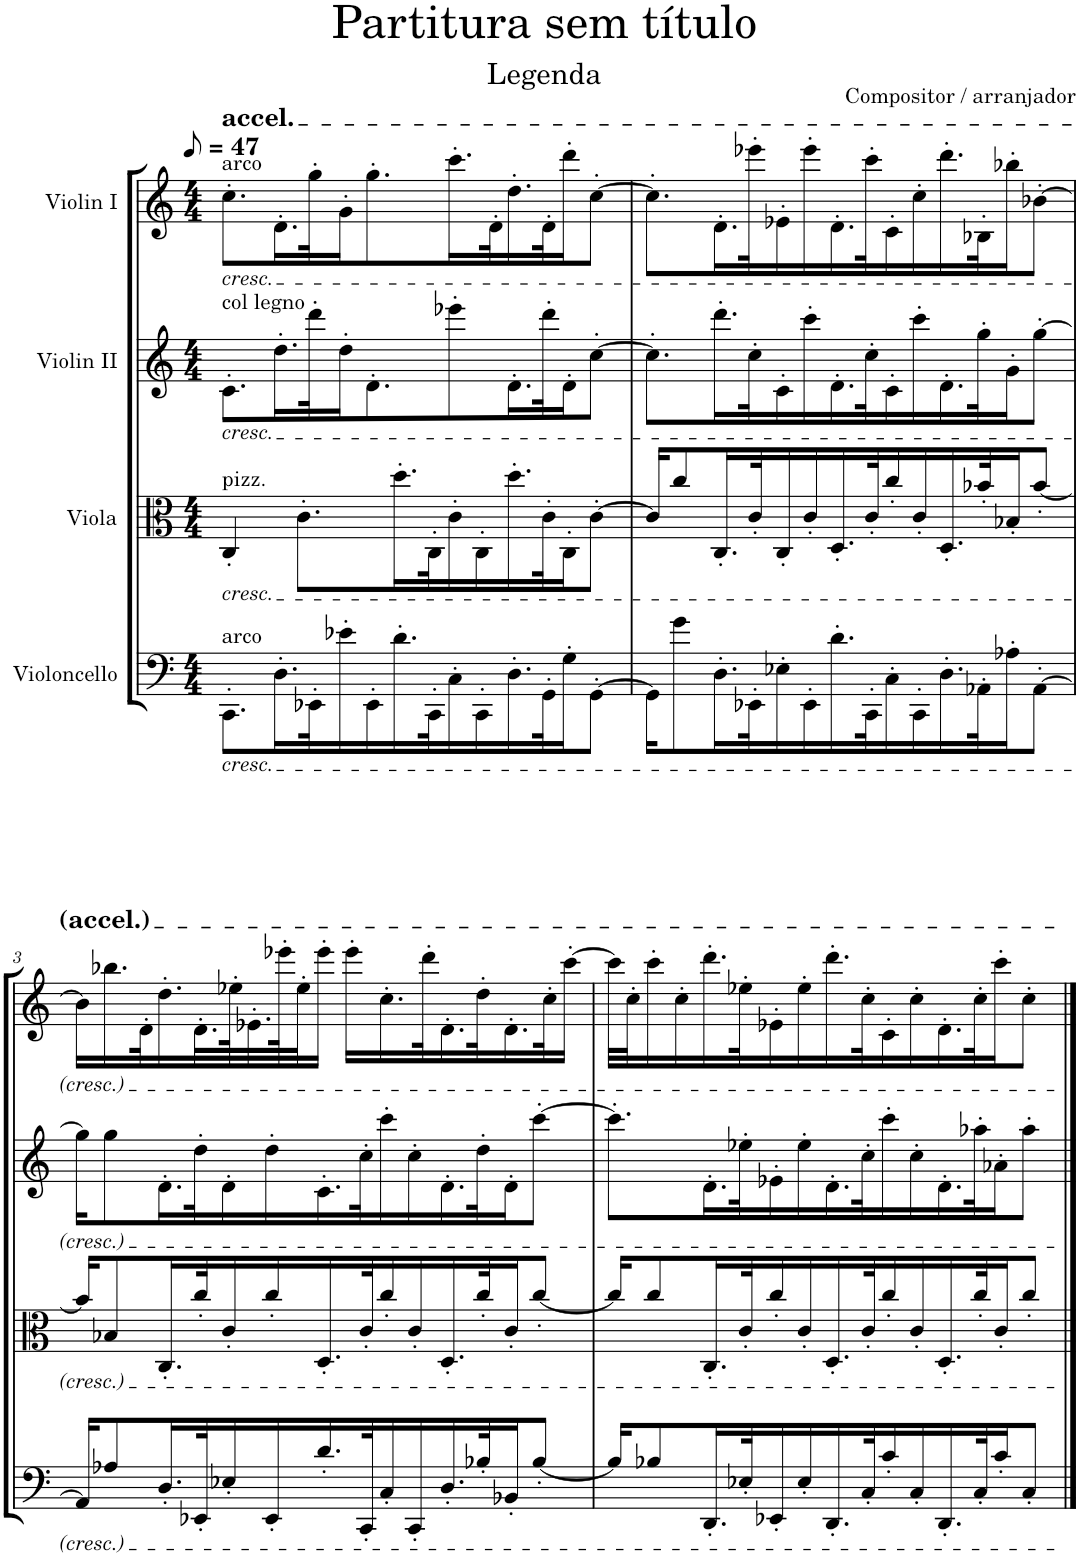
**kern	**kern	**kern	**kern
*part4	*part3	*part2	*part1
*staff4	*staff3	*staff2	*staff1
*I"Violoncello	*I"Viola	*I"Violin II	*I"Violin I
*I'Vc	*I'Vla	*I'Vln	*I'Vln
*clefF4	*clefC3	*clefG2	*clefG2
*k[]	*k[]	*k[]	*k[]
*M4/4	*M4/4	*M4/4	*M4/4
*MM24	*MM24	*MM24	*MM24
=1	=1	=1	=1
!	!	!	!LO:TX:a:t=arco
!	!	!	!LO:TX:a:t=accel.
!	!	!	!LO:TX:b:i:t=cresc.
!	!	!LO:TX:a:t=col legno	!
!	!	!LO:TX:b:i:t=cresc.	!
!	!LO:TX:a:t=pizz.	!	!
!	!LO:TX:b:i:t=cresc.	!	!
!LO:TX:a:t=arco	!	!	!
!LO:TX:b:i:t=cresc.	!	!	!
8.CC'\L	4C'/	8.c'\L	8.cc'\L
16.D'\L	.	16.dd'\L	16.d'\L
.	8.c'\L	.	.
32EE-X'\K	.	32ddd'\K	32gg'\K
16e-X'\	.	16dd'\J	16g'\J
16EE-'\	.	8.d'\	8.gg'\
16.d'\	16.dd'\L	.	.
32CC'\K	32C'\K	.	.
16C'\	16c'\	8eee-X'\	16.ccc'\L
16CC'\	16C'\	.	.
.	.	.	32d'\K
16.D'\	16.dd'\	16.d'\L	16.dd'\
32GG'\K	32c'\K	32ddd'\K	32d'\K
16G'\J	16C'\J	16d'\J	16ddd'\J
[8GG'\J	[8c'\J	[8cc'\J	[8cc'\J
=2	=2	=2	=2
16GG\KL]	16c/KL]	8.cc'\L]	8.cc'\L]
8g\	8cc/	.	.
16.D'\L	16.C'/L	16.ddd'\L	16.d'\L
32EE-X'\K	32c'/K	32cc'\K	32eee-X'\K
16E-X'\	16C'/	16c'\	16e-X'\
16EE-'\	16c'/	16ccc'\	16eee-'\
16.d'\	16.D'/	16.d'\	16.d'\
32CC'\K	32c'/K	32cc'\K	32ccc'\K
16C'\	16cc'/	16c'\	16c'\
16CC'\	16c'/	16ccc'\	16cc'\
16.D'\	16.D'/	16.d'\	16.ddd'\
32AA-X'\K	32b-X'/K	32gg'\K	32B-X'\K
16A-X'\J	16B-X'/J	16g'\J	16bb-X'\J
[8AA-'\J	[8b-'/J	[8gg'\J	[8b-X'\J
!!LO:LB:g=z
=3	=3	=3	=3
16AA-/KL]	16b-/KL]	16gg\KL]	16b-\LL]
8A-X/	8B-X/	8gg\	16.bb-X\
.	.	.	32d'\K
16.D'/L	16.C'/L	16.d'\L	16.dd'\
32EE-X'/K	32cc'/K	32dd'\K	32.d'\L
16E-X'/	16c'/	16d'\	.
.	.	.	64ee-X'\K
.	.	.	32.e-X'\
16EE-'/	16cc'/	16dd'\	.
.	.	.	64eee-X'\K
.	.	.	32ee-'\J
16.d'/	16.D'/	16.c'\	16eee-'\JJ
.	.	.	16eee-'\LL
32CC'/K	32c'/K	32cc'\K	.
16C'/	16cc'/	16ccc'\	16.cc'\
16CC'/	16c'/	16cc'\	.
.	.	.	32ddd'\K
16.D'/	16.D'/	16.d'\	16.d'\
32B-X'/K	32cc'/K	32dd'\K	32dd'\K
16BB-X'/J	16c'/J	16d'\J	16.d'\
[8B-'/J	[8cc'/J	[8ccc'\J	.
.	.	.	32cc'\K
.	.	.	[16ccc'\JJ
=4	=4	=4	=4
16B-/KL]	16cc/KL]	8.ccc'\L]	32ccc\LLL]
.	.	.	32cc'\J
8B-X/	8cc/	.	16ccc'\
.	.	.	16cc'\
16.DD'/L	16.C'/L	16.d'\L	16.ddd'\
32E-X'/K	32c'/K	32ee-X'\K	32ee-X'\K
16EE-X'/	16cc'/	16e-X'\	16e-X'\
16E-'/	16c'/	16ee-'\	16ee-'\
16.DD'/	16.D'/	16.d'\	16.ddd'\
32C'/K	32c'/K	32cc'\K	32cc'\K
16c'/	16cc'/	16ccc'\	16c'\
16C'/	16c'/	16cc'\	16cc'\
16.DD'/	16.D'/	16.d'\	16.d'\
32C'/K	32cc'/K	32aa-X'\K	32cc'\K
16c'/J	16c'/J	16a-X'\J	16ccc'\J
8C'/J	8cc'/J	8aa-'\J	8cc'\J
==	==	==	==
*-	*-	*-	*-
